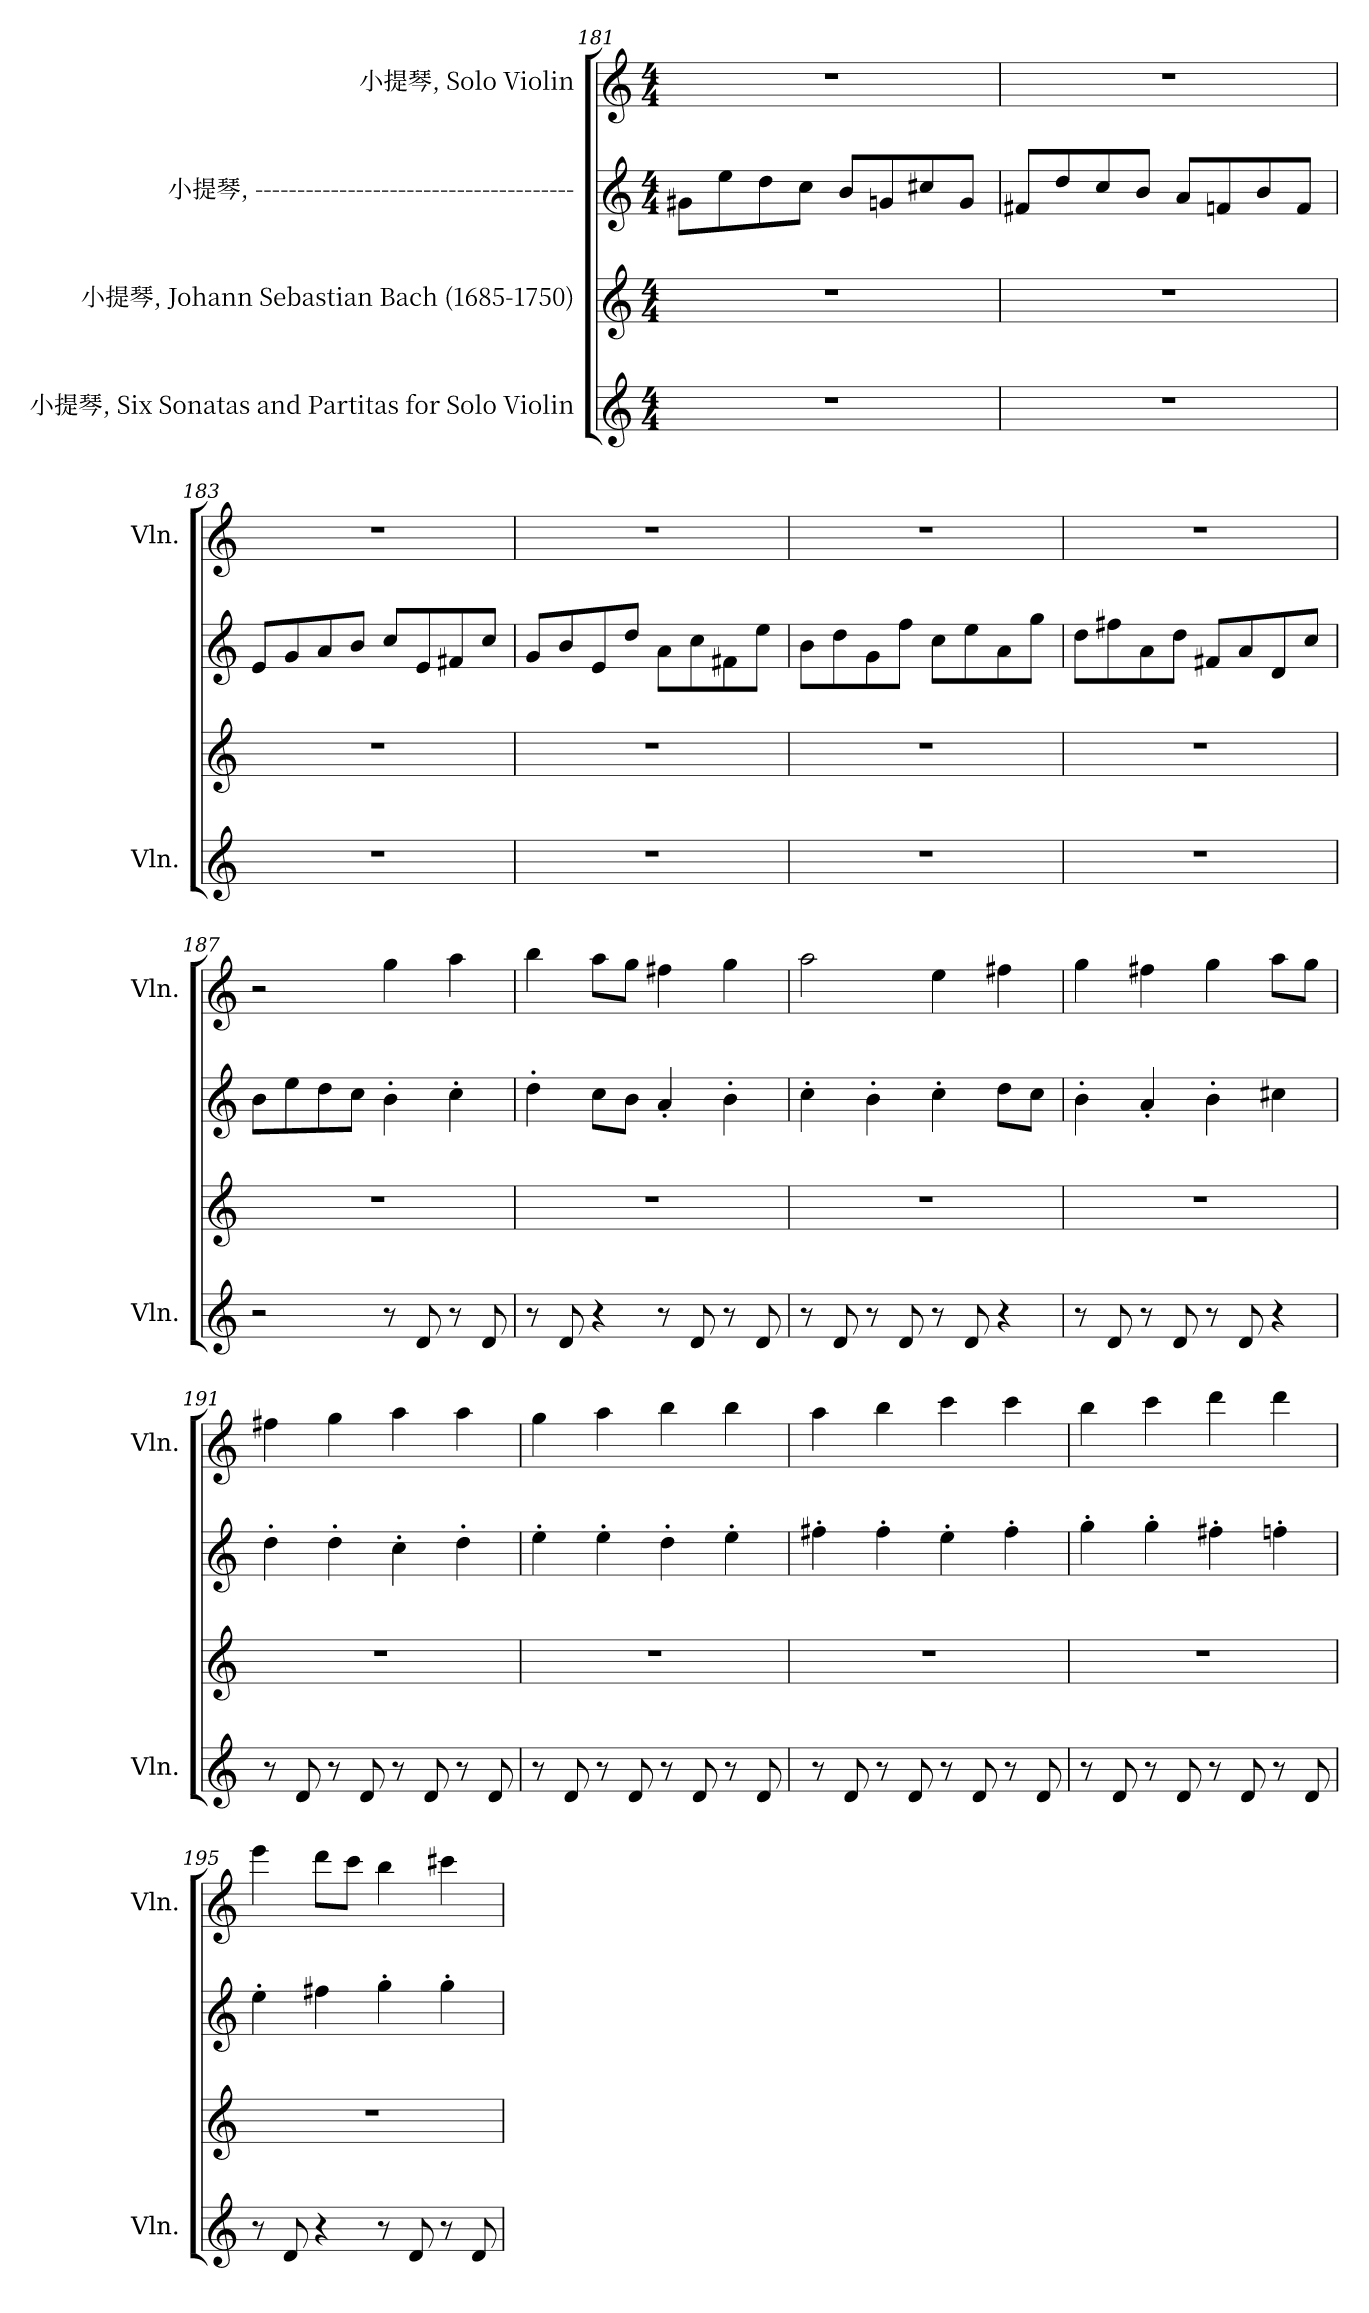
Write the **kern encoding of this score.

**kern	**kern	**kern	**kern
*part4	*part3	*part2	*part1
*staff4	*staff3	*staff2	*staff1
*I"小提琴, Six Sonatas and Partitas for Solo Violin	*I"小提琴, Johann Sebastian Bach  (1685-1750)	*I"小提琴, --------------------------------------	*I"小提琴, Solo Violin
*I'Vln.	*	*	*I'Vln.
*clefG2	*clefG2	*clefG2	*clefG2
*k[]	*k[]	*k[]	*k[]
*M4/4	*M4/4	*M4/4	*M4/4
=181	=181	=181	=181
1r	1r	8g#X\L	1r
.	.	8ee\	.
.	.	8dd\	.
.	.	8cc\J	.
.	.	8b/L	.
.	.	8gn/	.
.	.	8cc#X/	.
.	.	8g/J	.
=182	=182	=182	=182
1r	1r	8f#X/L	1r
.	.	8dd/	.
.	.	8cc/	.
.	.	8b/J	.
.	.	8a/L	.
.	.	8fn/	.
.	.	8b/	.
.	.	8f/J	.
!!LO:PB:g=z
=183	=183	=183	=183
1r	1r	8e/L	1r
.	.	8g/	.
.	.	8a/	.
.	.	8b/J	.
.	.	8cc/L	.
.	.	8e/	.
.	.	8f#X/	.
.	.	8cc/J	.
=184	=184	=184	=184
1r	1r	8g/L	1r
.	.	8b/	.
.	.	8e/	.
.	.	8dd/J	.
.	.	8a\L	.
.	.	8cc\	.
.	.	8f#X\	.
.	.	8ee\J	.
=185	=185	=185	=185
1r	1r	8b\L	1r
.	.	8dd\	.
.	.	8g\	.
.	.	8ff\J	.
.	.	8cc\L	.
.	.	8ee\	.
.	.	8a\	.
.	.	8gg\J	.
=186	=186	=186	=186
1r	1r	8dd\L	1r
.	.	8ff#X\	.
.	.	8a\	.
.	.	8dd\J	.
.	.	8f#X/L	.
.	.	8a/	.
.	.	8d/	.
.	.	8cc/J	.
!!LO:LB:g=z
=187	=187	=187	=187
2r	1r	8b\L	2r
.	.	8ee\	.
.	.	8dd\	.
.	.	8cc\J	.
8r	.	4b'\	4gg\
8d/	.	.	.
8r	.	4cc'\	4aa\
8d/	.	.	.
=188	=188	=188	=188
8r	1r	4dd'\	4bb\
8d/	.	.	.
4r	.	8cc\L	8aa\L
.	.	8b\J	8gg\J
8r	.	4a'/	4ff#X\
8d/	.	.	.
8r	.	4b'\	4gg\
8d/	.	.	.
=189	=189	=189	=189
8r	1r	4cc'\	2aa\
8d/	.	.	.
8r	.	4b'\	.
8d/	.	.	.
8r	.	4cc'\	4ee\
8d/	.	.	.
4r	.	8dd\L	4ff#X\
.	.	8cc\J	.
=190	=190	=190	=190
8r	1r	4b'\	4gg\
8d/	.	.	.
8r	.	4a'/	4ff#X\
8d/	.	.	.
8r	.	4b'\	4gg\
8d/	.	.	.
4r	.	4cc#X\	8aa\L
.	.	.	8gg\J
!!LO:LB:g=z
=191	=191	=191	=191
8r	1r	4dd'\	4ff#X\
8d/	.	.	.
8r	.	4dd'\	4gg\
8d/	.	.	.
8r	.	4cc'\	4aa\
8d/	.	.	.
8r	.	4dd'\	4aa\
8d/	.	.	.
=192	=192	=192	=192
8r	1r	4ee'\	4gg\
8d/	.	.	.
8r	.	4ee'\	4aa\
8d/	.	.	.
8r	.	4dd'\	4bb\
8d/	.	.	.
8r	.	4ee'\	4bb\
8d/	.	.	.
=193	=193	=193	=193
8r	1r	4ff#X'\	4aa\
8d/	.	.	.
8r	.	4ff#'\	4bb\
8d/	.	.	.
8r	.	4ee'\	4ccc\
8d/	.	.	.
8r	.	4ff#'\	4ccc\
8d/	.	.	.
=194	=194	=194	=194
8r	1r	4gg'\	4bb\
8d/	.	.	.
8r	.	4gg'\	4ccc\
8d/	.	.	.
8r	.	4ff#X'\	4ddd\
8d/	.	.	.
8r	.	4ffn'\	4ddd\
8d/	.	.	.
!!LO:PB:g=z
=195	=195	=195	=195
8r	1r	4ee'\	4eee\
8d/	.	.	.
4r	.	4ff#X\	8ddd\L
.	.	.	8ccc\J
8r	.	4gg'\	4bb\
8d/	.	.	.
8r	.	4gg'\	4ccc#X\
8d/	.	.	.
=	=	=	=
*-	*-	*-	*-
